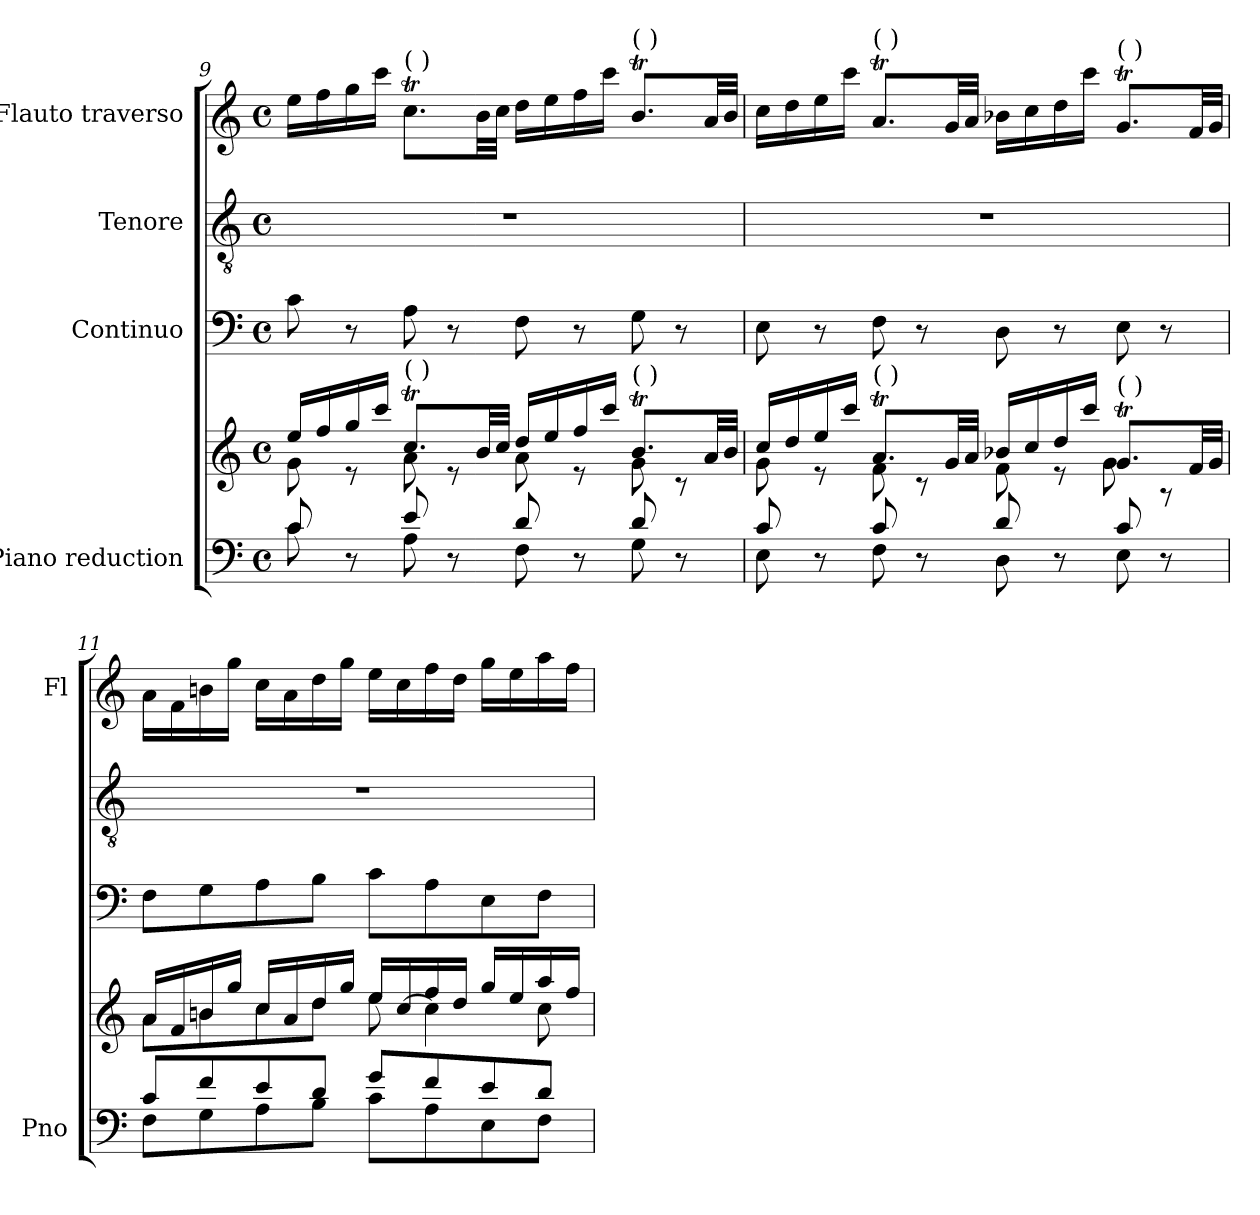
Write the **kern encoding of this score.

**kern	**kern	**kern	**kern	**kern
*part4	*part4	*part3	*part2	*part1
*staff5	*staff4	*staff3	*staff2	*staff1
*I"Piano reduction	*	*I"Continuo	*I"Tenore	*I"Flauto traverso
*I'Pno	*	*	*	*I'Fl
!!LO:LB:g=z
*clefF4	*clefG2	*clefF4	*clefGv2	*clefG2
*k[]	*k[]	*k[]	*k[]	*k[]
*M4/4	*M4/4	*M4/4	*M4/4	*M4/4
*met(c)	*met(c)	*met(c)	*met(c)	*met(c)
=9	=9	=9	=9	=9
*^	*^	*	*	*
8c/	8c\	16ee/LL	8g\	8c\	1r	16ee\LL
.	.	16ff/	.	.	.	16ff\
8r	8ryy	16gg/	8r	8r	.	16gg\
.	.	16ccc/JJ	.	.	.	16ccc\JJ
!	!	!	!	!	!	!LO:TX:a:t=(    )
!	!	!LO:TX:a:t=(    )	!	!	!	!
8e/	8A\	8.ccT/L	8a\	8A\	.	8.ccT\L
8r	8ryy	.	8r	8r	.	.
.	.	32b/LL	.	.	.	32b\LL
.	.	32cc/JJJ	.	.	.	32cc\JJJ
8d/	8F\	16dd/LL	8a\	8F\	.	16dd\LL
.	.	16ee/	.	.	.	16ee\
8r	8ryy	16ff/	8r	8r	.	16ff\
.	.	16ccc/JJ	.	.	.	16ccc\JJ
!	!	!	!	!	!	!LO:TX:a:t=(    )
!	!	!LO:TX:a:t=(    )	!	!	!	!
8d/	8G\	8.bt/L	8g\	8G\	.	8.bt/L
8r	8ryy	.	8r	8r	.	.
.	.	32a/LL	.	.	.	32a/LL
.	.	32b/JJJ	.	.	.	32b/JJJ
=10	=10	=10	=10	=10	=10	=10
8c/	8E\	16cc/LL	8g\	8E\	1r	16cc\LL
.	.	16dd/	.	.	.	16dd\
8r	8ryy	16ee/	8r	8r	.	16ee\
.	.	16ccc/JJ	.	.	.	16ccc\JJ
!	!	!	!	!	!	!LO:TX:a:t=(    )
!	!	!LO:TX:a:t=(    )	!	!	!	!
8c/	8F\	8.aT/L	8f\	8F\	.	8.aT/L
8r	8ryy	.	8r	8r	.	.
.	.	32g/LL	.	.	.	32g/LL
.	.	32a/JJJ	.	.	.	32a/JJJ
8d/	8D\	16b-X/LL	8f\	8D\	.	16b-X\LL
.	.	16cc/	.	.	.	16cc\
8r	8ryy	16dd/	8r	8r	.	16dd\
.	.	16ccc/JJ	.	.	.	16ccc\JJ
!	!	!	!	!	!	!LO:TX:a:t=(    )
!	!	!LO:TX:a:t=(    )	!	!	!	!
8c/	8E\	8.gT/L	8g\	8E\	.	8.gT/L
8r	8ryy	.	8r	8r	.	.
.	.	32f/LL	.	.	.	32f/LL
.	.	32g/JJJ	.	.	.	32g/JJJ
=11	=11	=11	=11	=11	=11	=11
8c/L	8F\L	16a/LL	8a\L	8F\L	1r	16a\LL
.	.	16f/	.	.	.	16f\
8f/	8G\	16bn/	8b\	8G\	.	16bn\
.	.	16gg/JJ	.	.	.	16gg\JJ
8e/	8A\	16cc/LL	8cc\	8A\	.	16cc\LL
.	.	16a/	.	.	.	16a\
8d/J	8B\J	16dd/	8dd\J	8B\J	.	16dd\
.	.	16gg/JJ	.	.	.	16gg\JJ
8g/L	8c\L	16ee/LL	8ee\	8c\L	.	16ee\LL
.	.	[16cc/	.	.	.	16cc\
8f/	8A\	16ff/	4cc\]	8A\	.	16ff\
.	.	16dd/JJ	.	.	.	16dd\JJ
8e/	8E\	16gg/LL	.	8E\	.	16gg\LL
.	.	16ee/	.	.	.	16ee\
8d/J	8F\J	16aa/	8cc\	8F\J	.	16aa\
.	.	16ff/JJ	.	.	.	16ff\JJ
*v	*v	*	*	*	*	*
*	*v	*v	*	*	*
=	=	=	=	=
*-	*-	*-	*-	*-
